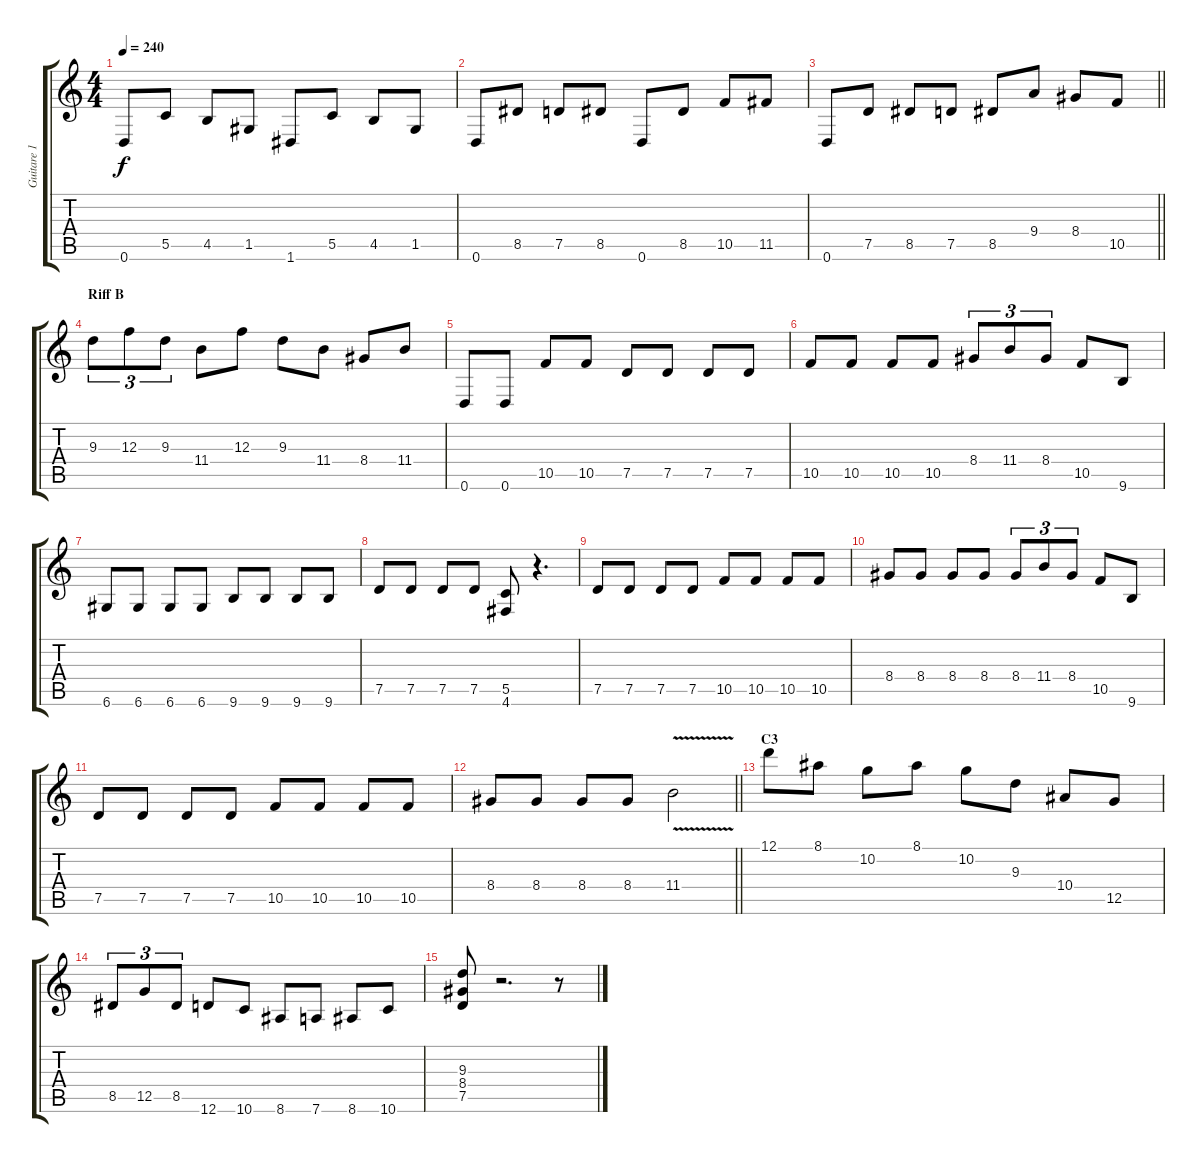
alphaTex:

\track ("Guitare 1" "Guitare 1") {instrument distortionguitar}
\staff {score tabs}
\tuning (D4 A3 F3 C3 G2 D2) {hide}
\ts (4 4)
\tempo 240
\clef g2
\ks c
0.6.8{dy f} 5.5.8 4.5.8 1.5.8 1.6.8 5.5.8 4.5.8 1.5.8 |
0.6.8 8.5.8 7.5.8 8.5.8 0.6.8 8.5.8 10.5.8 11.5.8 |
\barLineRight lightlight
0.6.8 7.5.8 8.5.8 7.5.8 8.5.8 9.4.8 8.4.8 10.5.8 |
\section ("" "Riff B")
9.3.8{tu (3 2)} 12.3.8{tu (3 2)} 9.3.8{tu (3 2)} 11.4.8 12.3.8 9.3.8 11.4.8 8.4.8 11.4.8 |
0.6.8 0.6.8 10.5.8 10.5.8 7.5.8 7.5.8 7.5.8 7.5.8 |
10.5.8 10.5.8 10.5.8 10.5.8 8.4.8{tu (3 2)} 11.4.8{tu (3 2)} 8.4.8{tu (3 2)} 10.5.8 9.6.8 |
6.6.8 6.6.8 6.6.8 6.6.8 9.6.8 9.6.8 9.6.8 9.6.8 |
7.5.8 7.5.8 7.5.8 7.5.8 (5.5 4.6).8 r.4{d} |
7.5.8 7.5.8 7.5.8 7.5.8 10.5.8 10.5.8 10.5.8 10.5.8 |
8.4.8 8.4.8 8.4.8 8.4.8 8.4.8{tu (3 2)} 11.4.8{tu (3 2)} 8.4.8{tu (3 2)} 10.5.8 9.6.8 |
7.5.8 7.5.8 7.5.8 7.5.8 10.5.8 10.5.8 10.5.8 10.5.8 |
\barLineRight lightlight
8.4.8 8.4.8 8.4.8 8.4.8 11.4{v}.2 |
\section ("" "C3")
12.1.8 8.1.8 10.2.8 8.1.8 10.2.8 9.3.8 10.4.8 12.5.8 |
8.5.8{tu (3 2)} 12.5.8{tu (3 2)} 8.5.8{tu (3 2)} 12.6.8 10.6.8 8.6.8 7.6.8 8.6.8 10.6.8 |
(9.3 8.4 7.5).8 r.2{d} r.8
